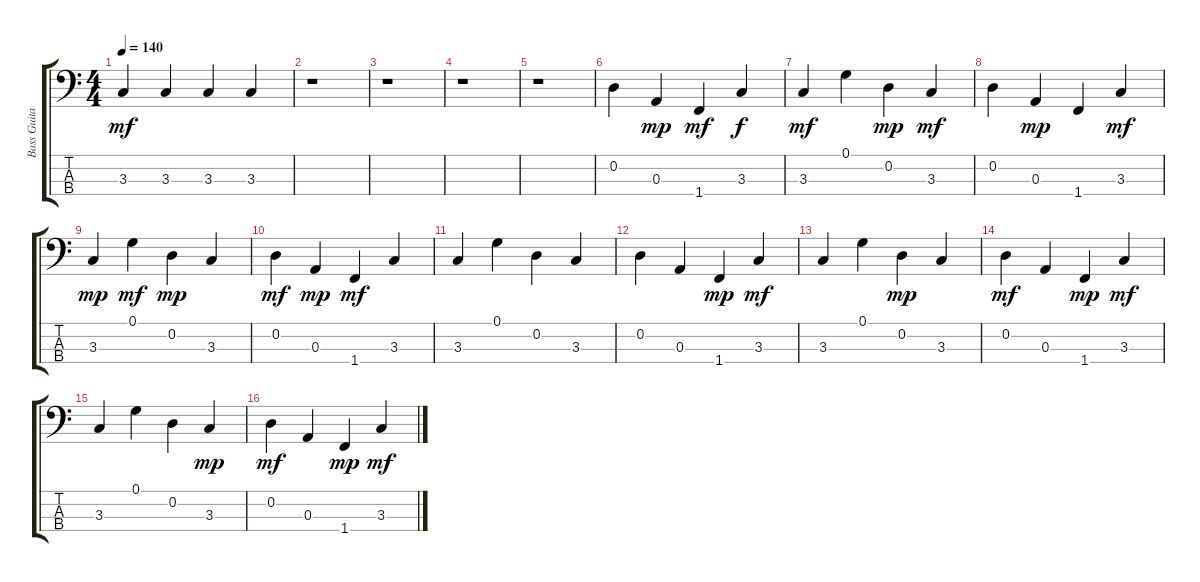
\track ("Bass Guitar" "Bass Guita") {instrument electricbassfinger}
\staff {score tabs}
\tuning (G2 D2 A1 E1) {hide}
\ts (4 4)
\tempo 140
\clef f4
\ks c
3.3.4{dy mf} 3.3.4 3.3.4 3.3.4 |
r.1 |
r.1 |
r.1 |
r.1 |
0.2.4 0.3.4{dy mp} 1.4.4{dy mf} 3.3.4{dy f} |
3.3.4{dy mf} 0.1.4 0.2.4{dy mp} 3.3.4{dy mf} |
0.2.4 0.3.4{dy mp} 1.4.4 3.3.4{dy mf} |
3.3.4{dy mp} 0.1.4{dy mf} 0.2.4{dy mp} 3.3.4 |
0.2.4{dy mf} 0.3.4{dy mp} 1.4.4{dy mf} 3.3.4 |
3.3.4 0.1.4 0.2.4 3.3.4 |
0.2.4 0.3.4 1.4.4{dy mp} 3.3.4{dy mf} |
3.3.4 0.1.4 0.2.4{dy mp} 3.3.4 |
0.2.4{dy mf} 0.3.4 1.4.4{dy mp} 3.3.4{dy mf} |
3.3.4 0.1.4 0.2.4 3.3.4{dy mp} |
0.2.4{dy mf} 0.3.4 1.4.4{dy mp} 3.3.4{dy mf}
